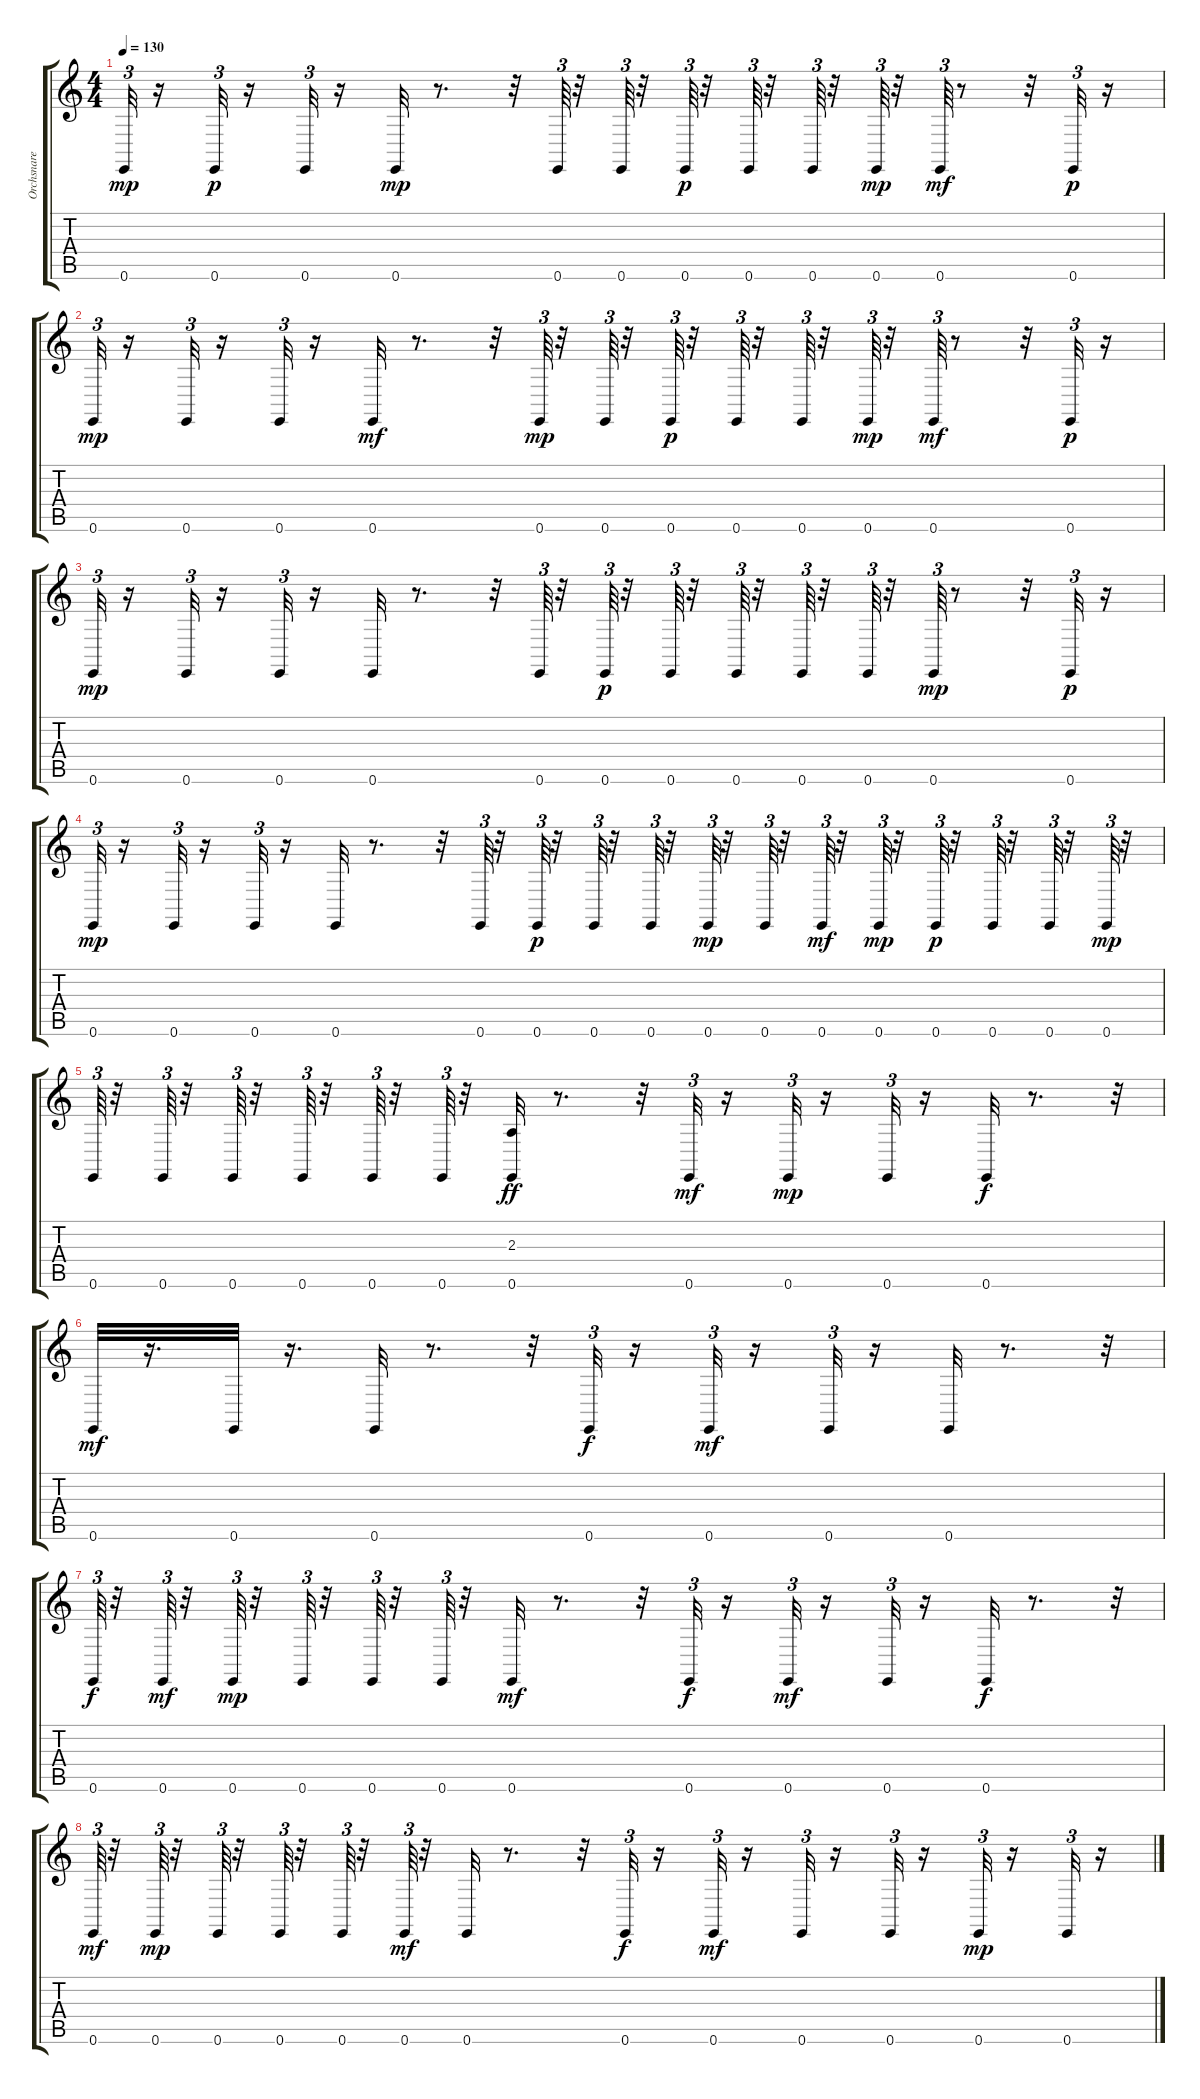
\track ("Orchsnare" "Orchsnare") {instrument stringensemble1}
\staff {score tabs}
\tuning (E4 B3 G3 D3 A2 E2) {hide}
\ts (4 4)
\tempo 130
\clef g2
\ks c
0.6.32{tu (3 2) dy mp} r.16 0.6.32{tu (3 2) dy p} r.16 0.6.32{tu (3 2)} r.16 0.6.32{dy mp} r.8{d} r.32 0.6.64{tu (3 2)} r.32 0.6.64{tu (3 2)} r.32 0.6.64{tu (3 2) dy p} r.32 0.6.64{tu (3 2)} r.32 0.6.64{tu (3 2)} r.32 0.6.64{tu (3 2) dy mp} r.32 0.6.64{tu (3 2) dy mf} r.8 r.32 0.6.32{tu (3 2) dy p} r.16 |
0.6.32{tu (3 2) dy mp} r.16 0.6.32{tu (3 2)} r.16 0.6.32{tu (3 2)} r.16 0.6.32{dy mf} r.8{d} r.32 0.6.64{tu (3 2) dy mp} r.32 0.6.64{tu (3 2)} r.32 0.6.64{tu (3 2) dy p} r.32 0.6.64{tu (3 2)} r.32 0.6.64{tu (3 2)} r.32 0.6.64{tu (3 2) dy mp} r.32 0.6.64{tu (3 2) dy mf} r.8 r.32 0.6.32{tu (3 2) dy p} r.16 |
0.6.32{tu (3 2) dy mp} r.16 0.6.32{tu (3 2)} r.16 0.6.32{tu (3 2)} r.16 0.6.32 r.8{d} r.32 0.6.64{tu (3 2)} r.32 0.6.64{tu (3 2) dy p} r.32 0.6.64{tu (3 2)} r.32 0.6.64{tu (3 2)} r.32 0.6.64{tu (3 2)} r.32 0.6.64{tu (3 2)} r.32 0.6.64{tu (3 2) dy mp} r.8 r.32 0.6.32{tu (3 2) dy p} r.16 |
0.6.32{tu (3 2) dy mp} r.16 0.6.32{tu (3 2)} r.16 0.6.32{tu (3 2)} r.16 0.6.32 r.8{d} r.32 0.6.64{tu (3 2)} r.32 0.6.64{tu (3 2) dy p} r.32 0.6.64{tu (3 2)} r.32 0.6.64{tu (3 2)} r.32 0.6.64{tu (3 2) dy mp} r.32 0.6.64{tu (3 2)} r.32 0.6.64{tu (3 2) dy mf} r.32 0.6.64{tu (3 2) dy mp} r.32 0.6.64{tu (3 2) dy p} r.32 0.6.64{tu (3 2)} r.32 0.6.64{tu (3 2)} r.32 0.6.64{tu (3 2) dy mp} r.32 |
0.6.64{tu (3 2)} r.32 0.6.64{tu (3 2)} r.32 0.6.64{tu (3 2)} r.32 0.6.64{tu (3 2)} r.32 0.6.64{tu (3 2)} r.32 0.6.64{tu (3 2)} r.32 (2.3 0.6).32{dy ff} r.8{d} r.32 0.6.32{tu (3 2) dy mf} r.16 0.6.32{tu (3 2) dy mp} r.16 0.6.32{tu (3 2)} r.16 0.6.32{dy f} r.8{d} r.32 |
0.6.32{dy mf} r.16{d} 0.6.32 r.16{d} 0.6.32 r.8{d} r.32 0.6.32{tu (3 2) dy f} r.16 0.6.32{tu (3 2) dy mf} r.16 0.6.32{tu (3 2)} r.16 0.6.32 r.8{d} r.32 |
0.6.64{tu (3 2) dy f} r.32 0.6.64{tu (3 2) dy mf} r.32 0.6.64{tu (3 2) dy mp} r.32 0.6.64{tu (3 2)} r.32 0.6.64{tu (3 2)} r.32 0.6.64{tu (3 2)} r.32 0.6.32{dy mf} r.8{d} r.32 0.6.32{tu (3 2) dy f} r.16 0.6.32{tu (3 2) dy mf} r.16 0.6.32{tu (3 2)} r.16 0.6.32{dy f} r.8{d} r.32 |
0.6.64{tu (3 2) dy mf} r.32 0.6.64{tu (3 2) dy mp} r.32 0.6.64{tu (3 2)} r.32 0.6.64{tu (3 2)} r.32 0.6.64{tu (3 2)} r.32 0.6.64{tu (3 2) dy mf} r.32 0.6.32 r.8{d} r.32 0.6.32{tu (3 2) dy f} r.16 0.6.32{tu (3 2) dy mf} r.16 0.6.32{tu (3 2)} r.16 0.6.32{tu (3 2)} r.16 0.6.32{tu (3 2) dy mp} r.16 0.6.32{tu (3 2)} r.16
